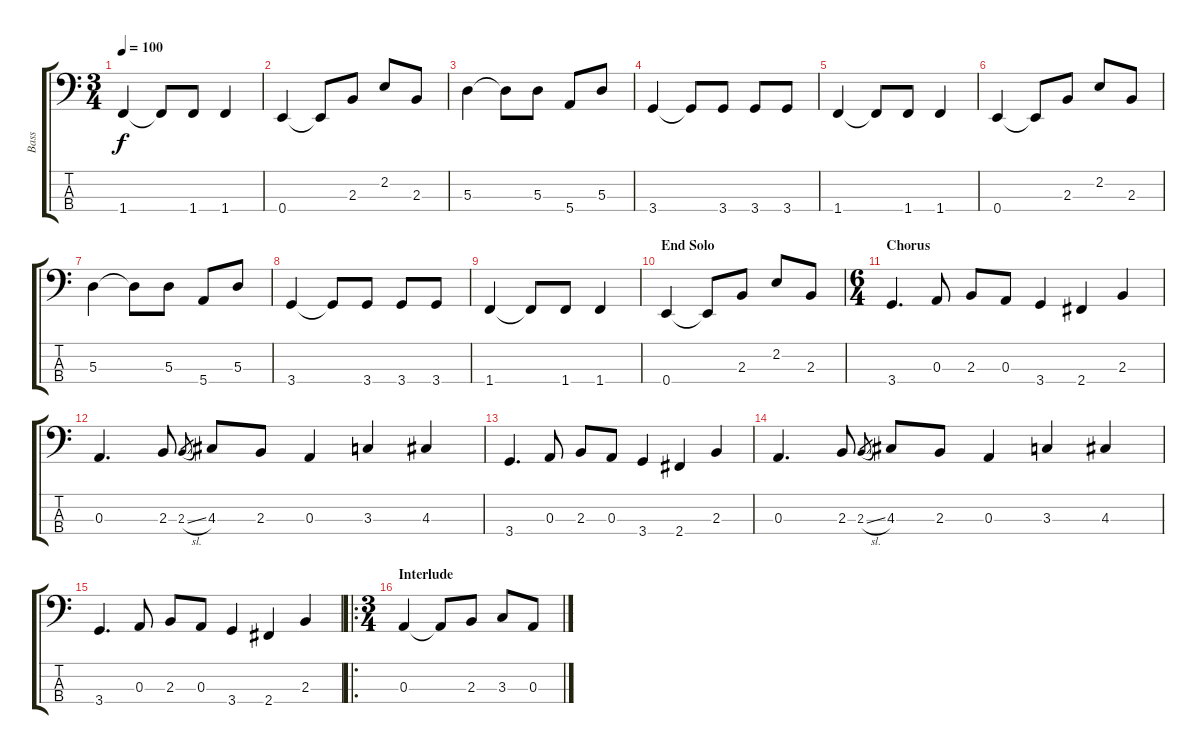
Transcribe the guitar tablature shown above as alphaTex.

\track ("Bass" "Bass") {instrument electricbassfinger}
\staff {score tabs}
\tuning (G2 D2 A1 E1) {hide}
\ts (3 4)
\tempo 100
\clef f4
\ks c
1.4.4{dy f} 1.4{t}.8 1.4.8 1.4.4 |
0.4.4 0.4{t}.8 2.3.8 2.2.8 2.3.8 |
5.3.4 5.3{t}.8 5.3.8 5.4.8 5.3.8 |
3.4.4 3.4{t}.8 3.4.8 3.4.8 3.4.8 |
1.4.4 1.4{t}.8 1.4.8 1.4.4 |
0.4.4 0.4{t}.8 2.3.8 2.2.8 2.3.8 |
5.3.4 5.3{t}.8 5.3.8 5.4.8 5.3.8 |
3.4.4 3.4{t}.8 3.4.8 3.4.8 3.4.8 |
1.4.4 1.4{t}.8 1.4.8 1.4.4 |
\section ("" "End Solo")
0.4.4 0.4{t}.8 2.3.8 2.2.8 2.3.8 |
\ts (6 4)
\section ("" "Chorus")
3.4.4{d} 0.3.8 2.3.8 0.3.8 3.4.4 2.4.4 2.3.4 |
0.3.4{d} 2.3.8 2.3{sl}.8{gr} 4.3.8 2.3.8 0.3.4 3.3.4 4.3.4 |
3.4.4{d} 0.3.8 2.3.8 0.3.8 3.4.4 2.4.4 2.3.4 |
0.3.4{d} 2.3.8 2.3{sl}.8{gr} 4.3.8 2.3.8 0.3.4 3.3.4 4.3.4 |
3.4.4{d} 0.3.8 2.3.8 0.3.8 3.4.4 2.4.4 2.3.4 |
\ro
\ts (3 4)
\section ("" "Interlude")
0.3.4 0.3{t}.8 2.3.8 3.3.8 0.3.8
